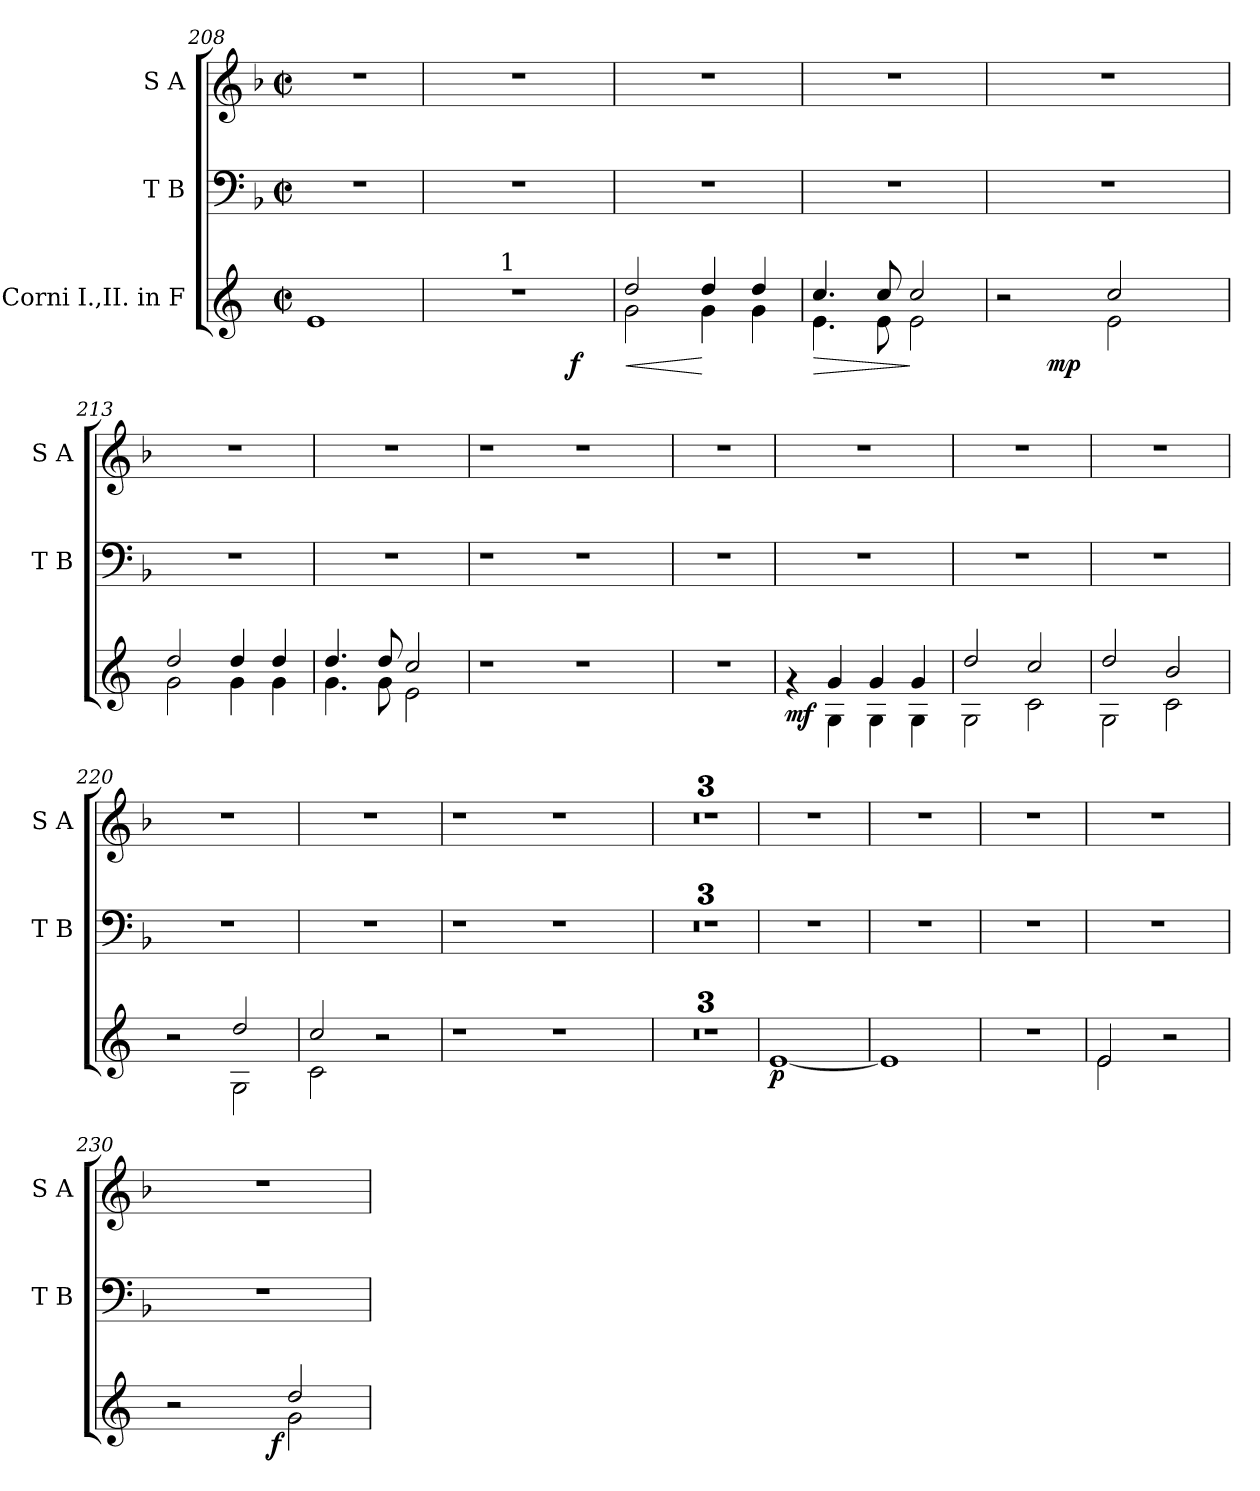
**kern	**dynam	**kern	**kern
*part3	*part3	*part2	*part1
*staff3	*staff3	*staff2	*staff1
*I"Corni I.,II.  in F	*	*I"T  B	*I"S  A
*	*	*I'T  B	*I'S  A
*clefG2	*	*clefF4	*clefG2
*ITrd-3c-5	*	*	*
*k[b-]	*	*k[b-]	*k[b-]
*F:	*	*F:	*F:
*M2/2	*	*M2/2	*M2/2
*met(c|)	*	*met(c|)	*met(c|)
=208	=208	=208	=208
1a	.	1r	1r
!!LO:PB:g=z
=209	=209	=209	=209
*^	*	*	*
*	*^	*	*	*
1r	2..ryy	4..ryy	.	1r	1r
!	!	!LO:TX:a:t=1	!	!	!
.	.	2ryy	.	.	.
!	!	!	!LO:DY:b	!	!
.	8ryy	.	f	.	.
.	.	16ryy	.	.	.
=210	=210	=210	=210	=210	=210
!	!	!	!LO:HP:b	!	!
*	*v	*v	*	*	*
2gg/	2cc\	<	1r	1r
4gg/	4cc\	[	.	.
4gg/	4cc\	.	.	.
=211	=211	=211	=211	=211
!	!	!LO:HP:b	!	!
4.ff/	4.a\	>	1r	1r
8ff/	8a\	.	.	.
2ff/	2a\	]	.	.
=212	=212	=212	=212	=212
*	*^	*	*	*
2r	2ryy	8ryy	.	1r	1r
.	.	32.ryy	.	.	.
!	!	!	!LO:DY:b	!	!
.	.	2ryy	mp	.	.
2ff/	2a\	.	.	.	.
.	.	4ryy	.	.	.
.	.	16ryy	.	.	.
.	.	64ryy	.	.	.
*	*v	*v	*	*	*
=213	=213	=213	=213	=213
2gg/	2cc\	.	1r	1r
4gg/	4cc\	.	.	.
4gg/	4cc\	.	.	.
=214	=214	=214	=214	=214
4.gg/	4.cc\	.	1r	1r
8gg/	8cc\	.	.	.
2ff/	2a\	.	.	.
*v	*v	*	*	*
=215	=215	=215	=215
1r	.	1r	1r
1r	.	1r	1r
=216	=216	=216	=216
1r	.	1r	1r
!!LO:LB:g=z
=217	=217	=217	=217
*^	*	*	*
!	!	!LO:DY:b	!	!
4rf	4ryy	mf	1r	1r
4cc/	4c<\	.	.	.
4cc/	4c\	.	.	.
4cc/	4c\	.	.	.
=218	=218	=218	=218	=218
2gg/	2c\	.	1r	1r
2ff/	2f\	.	.	.
=219	=219	=219	=219	=219
2gg/	2c\	.	1r	1r
2ee/	2f\	.	.	.
=220	=220	=220	=220	=220
2r	2ryy	.	1r	1r
2gg/	2c\	.	.	.
=221	=221	=221	=221	=221
2ff/	2f\	.	1r	1r
2r	2ryy	.	.	.
*v	*v	*	*	*
=222	=222	=222	=222
1r	.	1r	1r
1r	.	1r	1r
=223	=223	=223	=223
1r	.	1r	1r
=224	=224	=224	=224
1r	.	1r	1r
=225	=225	=225	=225
1r	.	1r	1r
=226	=226	=226	=226
!	!LO:DY:b	!	!
[>1a	p	1r	1r
=227	=227	=227	=227
1a]	.	1r	1r
!!LO:LB:g=z
=228	=228	=228	=228
1r	.	1r	1r
=229	=229	=229	=229
*^	*	*	*
2a/	2a\	.	1r	1r
2r	2ryy	.	.	.
=230	=230	=230	=230	=230
*	*^	*	*	*
2r	2ryy	4ryy	.	1r	1r
.	.	8ryy	.	.	.
.	.	16ryy	.	.	.
.	.	64ryy	.	.	.
!	!	!	!LO:DY:b	!	!
.	.	2ryy	f	.	.
2gg/	2cc\	.	.	.	.
.	.	32.ryy	.	.	.
*v	*v	*v	*	*	*
=	=	=	=
*-	*-	*-	*-
